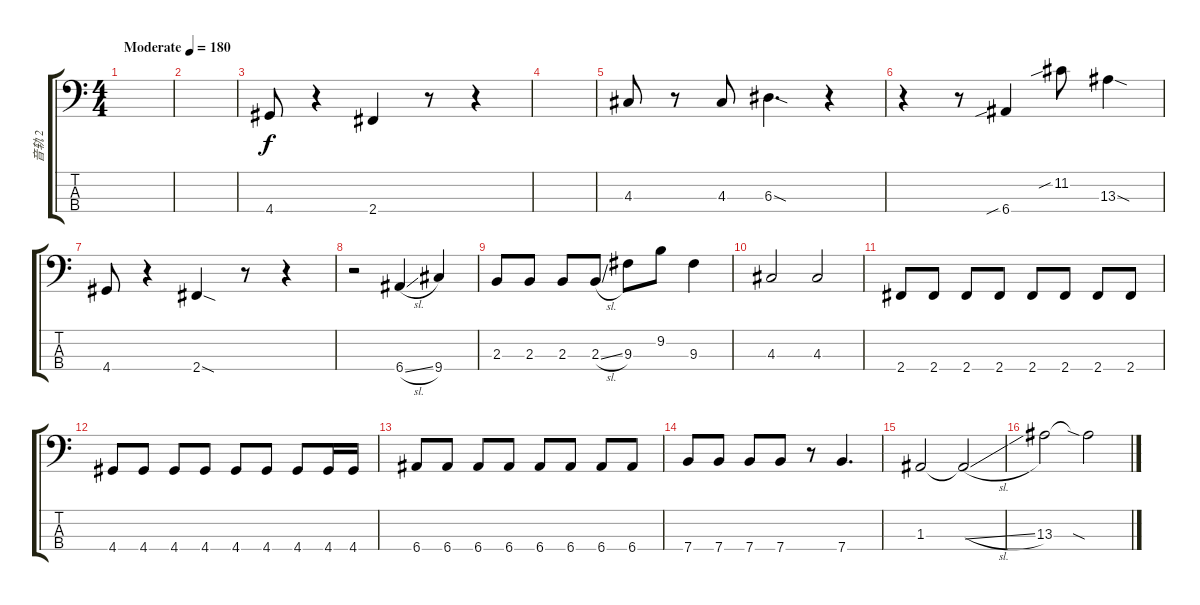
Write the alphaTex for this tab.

\track ("音轨 2" "音轨 2") {instrument electricbassfinger}
\staff {score tabs}
\tuning (G2 D2 A1 E1) {hide}
\ts (4 4)
\tempo (180 "Moderate")
\clef f4
\ks c
|
|
4.4.8 r.4 2.4.4 r.8 r.4 |
|
4.3.8 r.8 4.3.8 6.3{sod}.4{d} r.4 |
r.4 r.8 6.4{sib}.4 11.2{sib}.8 13.3{sod}.4 |
4.4.8 r.4 2.4{sod}.4 r.8 r.4 |
r.2 6.4{sl}.4 9.4.4 |
2.3.8 2.3.8 2.3.8 2.3{sl}.8 9.3.8 9.2.8 9.3.4 |
4.3.2 4.3.2 |
2.4.8 2.4.8 2.4.8 2.4.8 2.4.8 2.4.8 2.4.8 2.4.8 |
4.4.8 4.4.8 4.4.8 4.4.8 4.4.8 4.4.8 4.4.8 4.4.16 4.4.16 |
6.4.8 6.4.8 6.4.8 6.4.8 6.4.8 6.4.8 6.4.8 6.4.8 |
7.4.8 7.4.8 7.4.8 7.4.8 r.8 7.4.4{d} |
1.3.2 1.3{sl t}.2 |
13.3.2 13.3{sia t}.2
